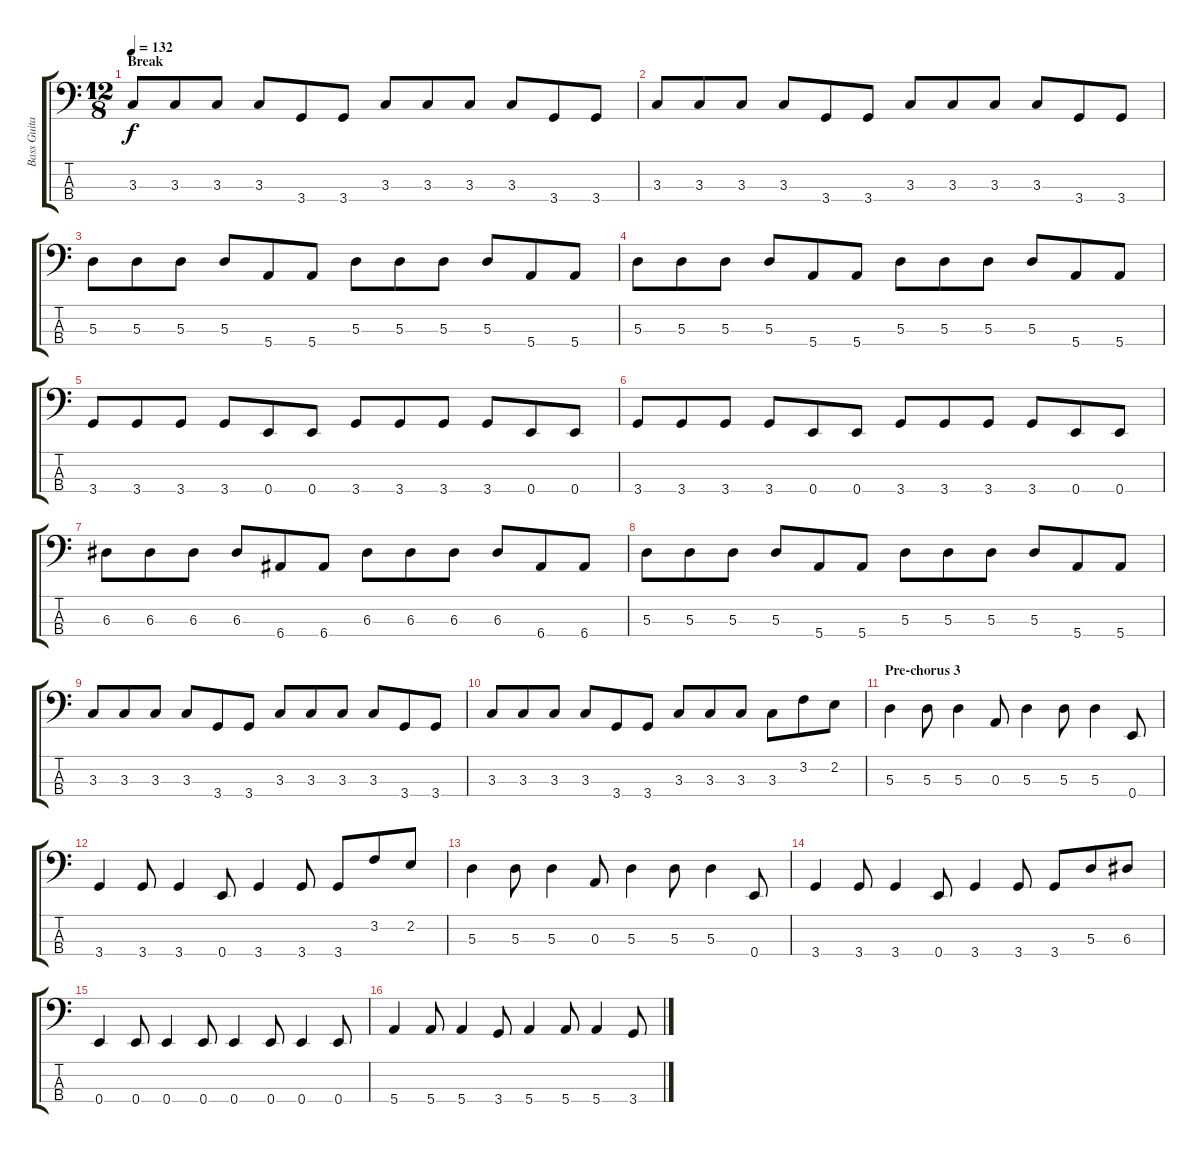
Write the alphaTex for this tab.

\track ("Bass Guitar" "Bass Guita") {instrument electricbassfinger}
\staff {score tabs}
\tuning (G2 D2 A1 E1) {hide}
\ts (12 8)
\section ("" "Break")
\tempo 132
\clef f4
\ks c
3.3.8{dy f} 3.3.8 3.3.8 3.3.8 3.4.8 3.4.8 3.3.8 3.3.8 3.3.8 3.3.8 3.4.8 3.4.8 |
3.3.8 3.3.8 3.3.8 3.3.8 3.4.8 3.4.8 3.3.8 3.3.8 3.3.8 3.3.8 3.4.8 3.4.8 |
5.3.8 5.3.8 5.3.8 5.3.8 5.4.8 5.4.8 5.3.8 5.3.8 5.3.8 5.3.8 5.4.8 5.4.8 |
5.3.8 5.3.8 5.3.8 5.3.8 5.4.8 5.4.8 5.3.8 5.3.8 5.3.8 5.3.8 5.4.8 5.4.8 |
3.4.8 3.4.8 3.4.8 3.4.8 0.4.8 0.4.8 3.4.8 3.4.8 3.4.8 3.4.8 0.4.8 0.4.8 |
3.4.8 3.4.8 3.4.8 3.4.8 0.4.8 0.4.8 3.4.8 3.4.8 3.4.8 3.4.8 0.4.8 0.4.8 |
6.3.8 6.3.8 6.3.8 6.3.8 6.4.8 6.4.8 6.3.8 6.3.8 6.3.8 6.3.8 6.4.8 6.4.8 |
5.3.8 5.3.8 5.3.8 5.3.8 5.4.8 5.4.8 5.3.8 5.3.8 5.3.8 5.3.8 5.4.8 5.4.8 |
3.3.8 3.3.8 3.3.8 3.3.8 3.4.8 3.4.8 3.3.8 3.3.8 3.3.8 3.3.8 3.4.8 3.4.8 |
3.3.8 3.3.8 3.3.8 3.3.8 3.4.8 3.4.8 3.3.8 3.3.8 3.3.8 3.3.8 3.2.8 2.2.8 |
\section ("" "Pre-chorus 3")
5.3.4 5.3.8 5.3.4 0.3.8 5.3.4 5.3.8 5.3.4 0.4.8 |
3.4.4 3.4.8 3.4.4 0.4.8 3.4.4 3.4.8 3.4.8 3.2.8 2.2.8 |
5.3.4 5.3.8 5.3.4 0.3.8 5.3.4 5.3.8 5.3.4 0.4.8 |
3.4.4 3.4.8 3.4.4 0.4.8 3.4.4 3.4.8 3.4.8 5.3.8 6.3.8 |
0.4.4 0.4.8 0.4.4 0.4.8 0.4.4 0.4.8 0.4.4 0.4.8 |
5.4.4 5.4.8 5.4.4 3.4.8 5.4.4 5.4.8 5.4.4 3.4.8
